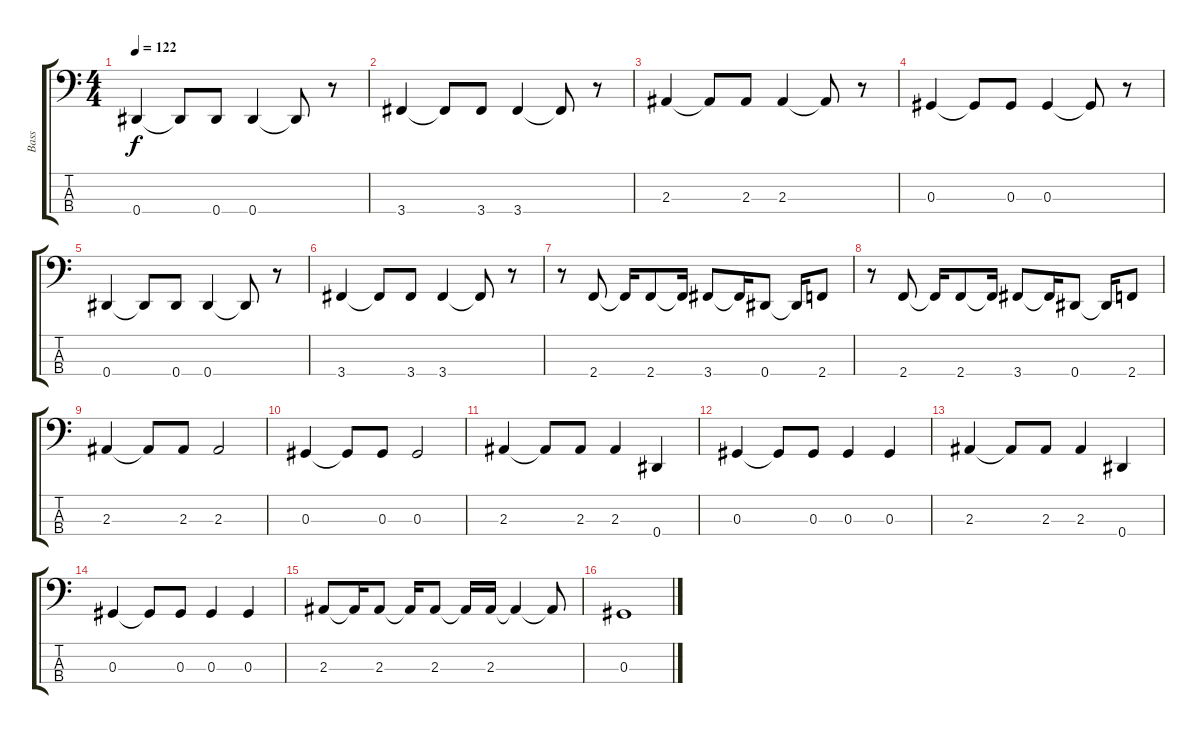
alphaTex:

\track ("Bass" "Bass") {instrument electricbassfinger}
\staff {score tabs}
\tuning (Gb2 Db2 Ab1 Eb1) {hide}
\ts (4 4)
\tempo 122
\clef f4
\ks c
0.4.4{dy f} 0.4{t}.8 0.4.8 0.4.4 0.4{t}.8 r.8 |
3.4.4 3.4{t}.8 3.4.8 3.4.4 3.4{t}.8 r.8 |
2.3.4 2.3{t}.8 2.3.8 2.3.4 2.3{t}.8 r.8 |
0.3.4 0.3{t}.8 0.3.8 0.3.4 0.3{t}.8 r.8 |
0.4.4 0.4{t}.8 0.4.8 0.4.4 0.4{t}.8 r.8 |
3.4.4 3.4{t}.8 3.4.8 3.4.4 3.4{t}.8 r.8 |
r.8 2.4.8 2.4{t}.16 2.4.8 2.4{t}.16 3.4.8 3.4{t}.16 0.4.8 0.4{t}.16 2.4.8 |
r.8 2.4.8 2.4{t}.16 2.4.8 2.4{t}.16 3.4.8 3.4{t}.16 0.4.8 0.4{t}.16 2.4.8 |
2.3.4 2.3{t}.8 2.3.8 2.3.2 |
0.3.4 0.3{t}.8 0.3.8 0.3.2 |
2.3.4 2.3{t}.8 2.3.8 2.3.4 0.4.4 |
0.3.4 0.3{t}.8 0.3.8 0.3.4 0.3.4 |
2.3.4 2.3{t}.8 2.3.8 2.3.4 0.4.4 |
0.3.4 0.3{t}.8 0.3.8 0.3.4 0.3.4 |
2.3.8 2.3{t}.16 2.3.8 2.3{t}.16 2.3.8 2.3{t}.16 2.3.16 2.3{t}.4 2.3{t}.8 |
0.3.1
